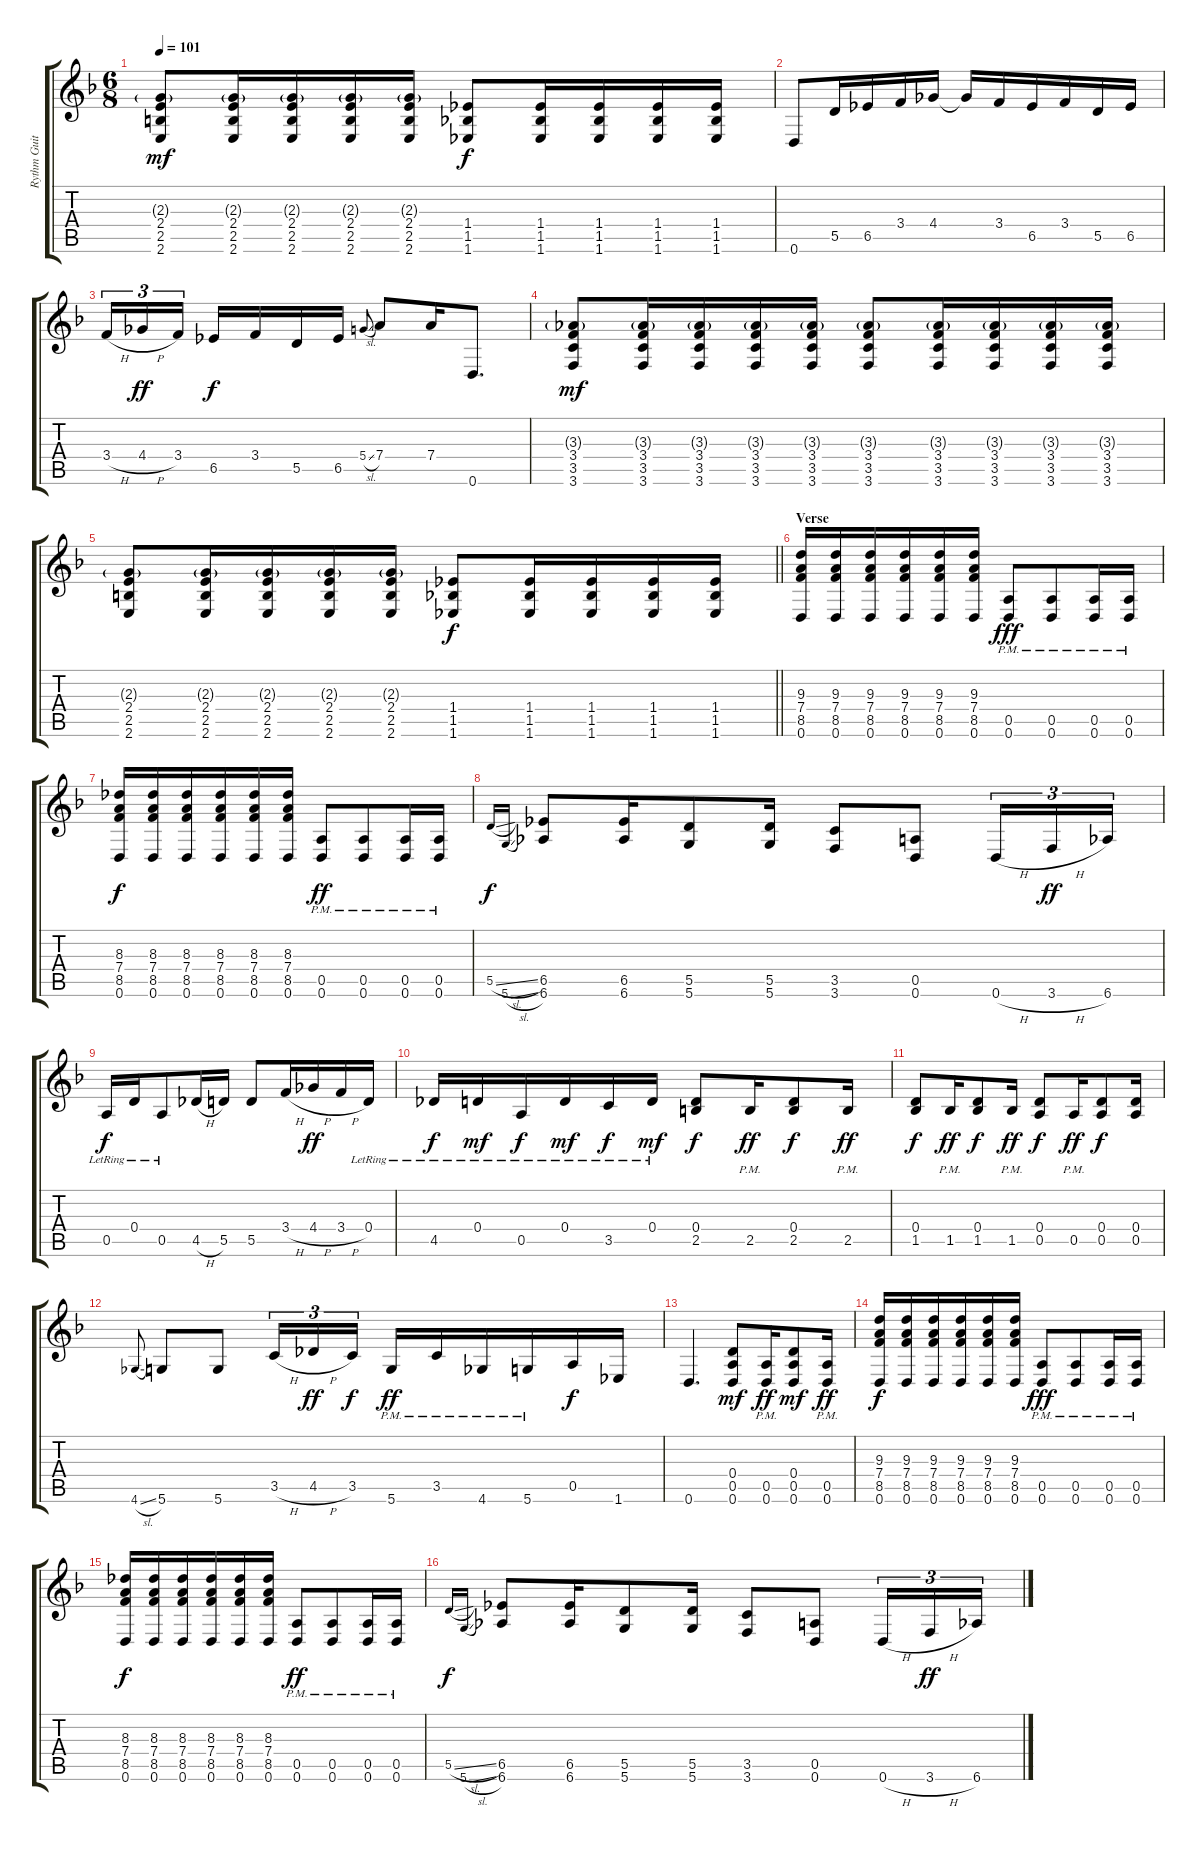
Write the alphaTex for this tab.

\track ("Rythm Guitar 1" "Rythm Guit") {instrument distortionguitar}
\staff {score tabs}
\tuning (E4 A3 F3 D3 A2 D2) {hide}
\ts (6 8)
\tempo 101
\clef g2
\ks dminor
(2.3{g} 2.4 2.5 2.6).8{dy mf} (2.3{g} 2.4 2.5 2.6).16 (2.3{g} 2.4 2.5 2.6).16 (2.3{g} 2.4 2.5 2.6).16 (2.3{g} 2.4 2.5 2.6).16 (1.4 1.5 1.6).8{dy f} (1.4 1.5 1.6).16 (1.4 1.5 1.6).16 (1.4 1.5 1.6).16 (1.4 1.5 1.6).16 |
0.6.8 5.5.16 6.5.16 3.4.16 4.4.16 4.4{t}.16 3.4.16 6.5.16 3.4.16 5.5.16 6.5.16 |
3.4{h}.16{tu (3 2)} 4.4{h}.16{tu (3 2) dy ff} 3.4.16{tu (3 2) beam splitsecondary} 6.5.16{dy f} 3.4.16 5.5.16 6.5.16 5.4{sl}.8{gr onbeat} 7.4.8 7.4.16 0.6.8{d} |
(3.3{g} 3.4 3.5 3.6).8{dy mf} (3.3{g} 3.4 3.5 3.6).16 (3.3{g} 3.4 3.5 3.6).16 (3.3{g} 3.4 3.5 3.6).16 (3.3{g} 3.4 3.5 3.6).16 (3.3{g} 3.4 3.5 3.6).8 (3.3{g} 3.4 3.5 3.6).16 (3.3{g} 3.4 3.5 3.6).16 (3.3{g} 3.4 3.5 3.6).16 (3.3{g} 3.4 3.5 3.6).16 |
\barLineRight lightlight
(2.3{g} 2.4 2.5 2.6).8 (2.3{g} 2.4 2.5 2.6).16 (2.3{g} 2.4 2.5 2.6).16 (2.3{g} 2.4 2.5 2.6).16 (2.3{g} 2.4 2.5 2.6).16 (1.4 1.5 1.6).8{dy f} (1.4 1.5 1.6).16 (1.4 1.5 1.6).16 (1.4 1.5 1.6).16 (1.4 1.5 1.6).16 |
\section ("" "Verse")
(9.3 7.4 8.5 0.6).16 (9.3 7.4 8.5 0.6).16 (9.3 7.4 8.5 0.6).16 (9.3 7.4 8.5 0.6).16 (9.3 7.4 8.5 0.6).16 (9.3 7.4 8.5 0.6).16 (0.5 0.6{pm}).8{dy fff} (0.5 0.6{pm}).8 (0.5 0.6{pm}).16 (0.5 0.6{pm}).16 |
(8.3 7.4 8.5 0.6).16{dy f} (8.3 7.4 8.5 0.6).16 (8.3 7.4 8.5 0.6).16 (8.3 7.4 8.5 0.6).16 (8.3 7.4 8.5 0.6).16 (8.3 7.4 8.5 0.6).16 (0.5 0.6{pm}).8{dy ff} (0.5 0.6{pm}).8 (0.5 0.6{pm}).16 (0.5 0.6{pm}).16 |
5.5{sl}.16{gr onbeat dy f} 5.6{sl}.16{gr onbeat} (6.5 6.6).8 (6.5 6.6).16 (5.5 5.6).8 (5.5 5.6).16 (3.5 3.6).8 (0.5 0.6).8 0.6{h}.16{tu (3 2)} 3.6{h}.16{tu (3 2) dy ff} 6.6.16{tu (3 2)} |
0.5{lr}.16{dy f} 0.4{lr}.16 0.5{lr}.8 4.5{h}.16 5.5.16 5.5.8 3.4{h}.16 4.4{h}.16{dy ff} 3.4{h}.16 0.4{lr}.16 |
4.5{lr}.16{dy f} 0.4{lr}.16{dy mf} 0.5{lr}.16{dy f} 0.4{lr}.16{dy mf} 3.5{lr}.16{dy f} 0.4{lr}.16{dy mf} (0.4 2.5).8{dy f} 2.5{pm}.16{dy ff} (0.4 2.5).8{dy f} 2.5{pm}.16{dy ff} |
(0.4 1.5).8{dy f} 1.5{pm}.16{dy ff} (0.4 1.5).8{dy f} 1.5{pm}.16{dy ff} (0.4 0.5).8{dy f} 0.5{pm}.16{dy ff} (0.4 0.5).8{dy f} (0.4 0.5).16 |
4.6{sl}.8{gr onbeat} 5.6.8 5.6.8 3.5{h}.16{tu (3 2)} 4.5{h}.16{tu (3 2) dy ff} 3.5.16{tu (3 2) dy f} 5.6{pm}.16{dy ff} 3.5{pm}.16 4.6{pm}.16 5.6{pm}.16 0.5.16{dy f} 1.6.16 |
0.6.4{d} (0.4 0.5 0.6).8{dy mf} (0.5 0.6{pm}).16{dy ff} (0.4 0.5 0.6).8{dy mf} (0.5 0.6{pm}).16{dy ff} |
(9.3 7.4 8.5 0.6).16{dy f} (9.3 7.4 8.5 0.6).16 (9.3 7.4 8.5 0.6).16 (9.3 7.4 8.5 0.6).16 (9.3 7.4 8.5 0.6).16 (9.3 7.4 8.5 0.6).16 (0.5 0.6{pm}).8{dy fff} (0.5 0.6{pm}).8 (0.5 0.6{pm}).16 (0.5 0.6{pm}).16 |
(8.3 7.4 8.5 0.6).16{dy f} (8.3 7.4 8.5 0.6).16 (8.3 7.4 8.5 0.6).16 (8.3 7.4 8.5 0.6).16 (8.3 7.4 8.5 0.6).16 (8.3 7.4 8.5 0.6).16 (0.5 0.6{pm}).8{dy ff} (0.5 0.6{pm}).8 (0.5 0.6{pm}).16 (0.5 0.6{pm}).16 |
5.5{sl}.16{gr onbeat dy f} 5.6{sl}.16{gr onbeat} (6.5 6.6).8 (6.5 6.6).16 (5.5 5.6).8 (5.5 5.6).16 (3.5 3.6).8 (0.5 0.6).8 0.6{h}.16{tu (3 2)} 3.6{h}.16{tu (3 2) dy ff} 6.6.16{tu (3 2)}
